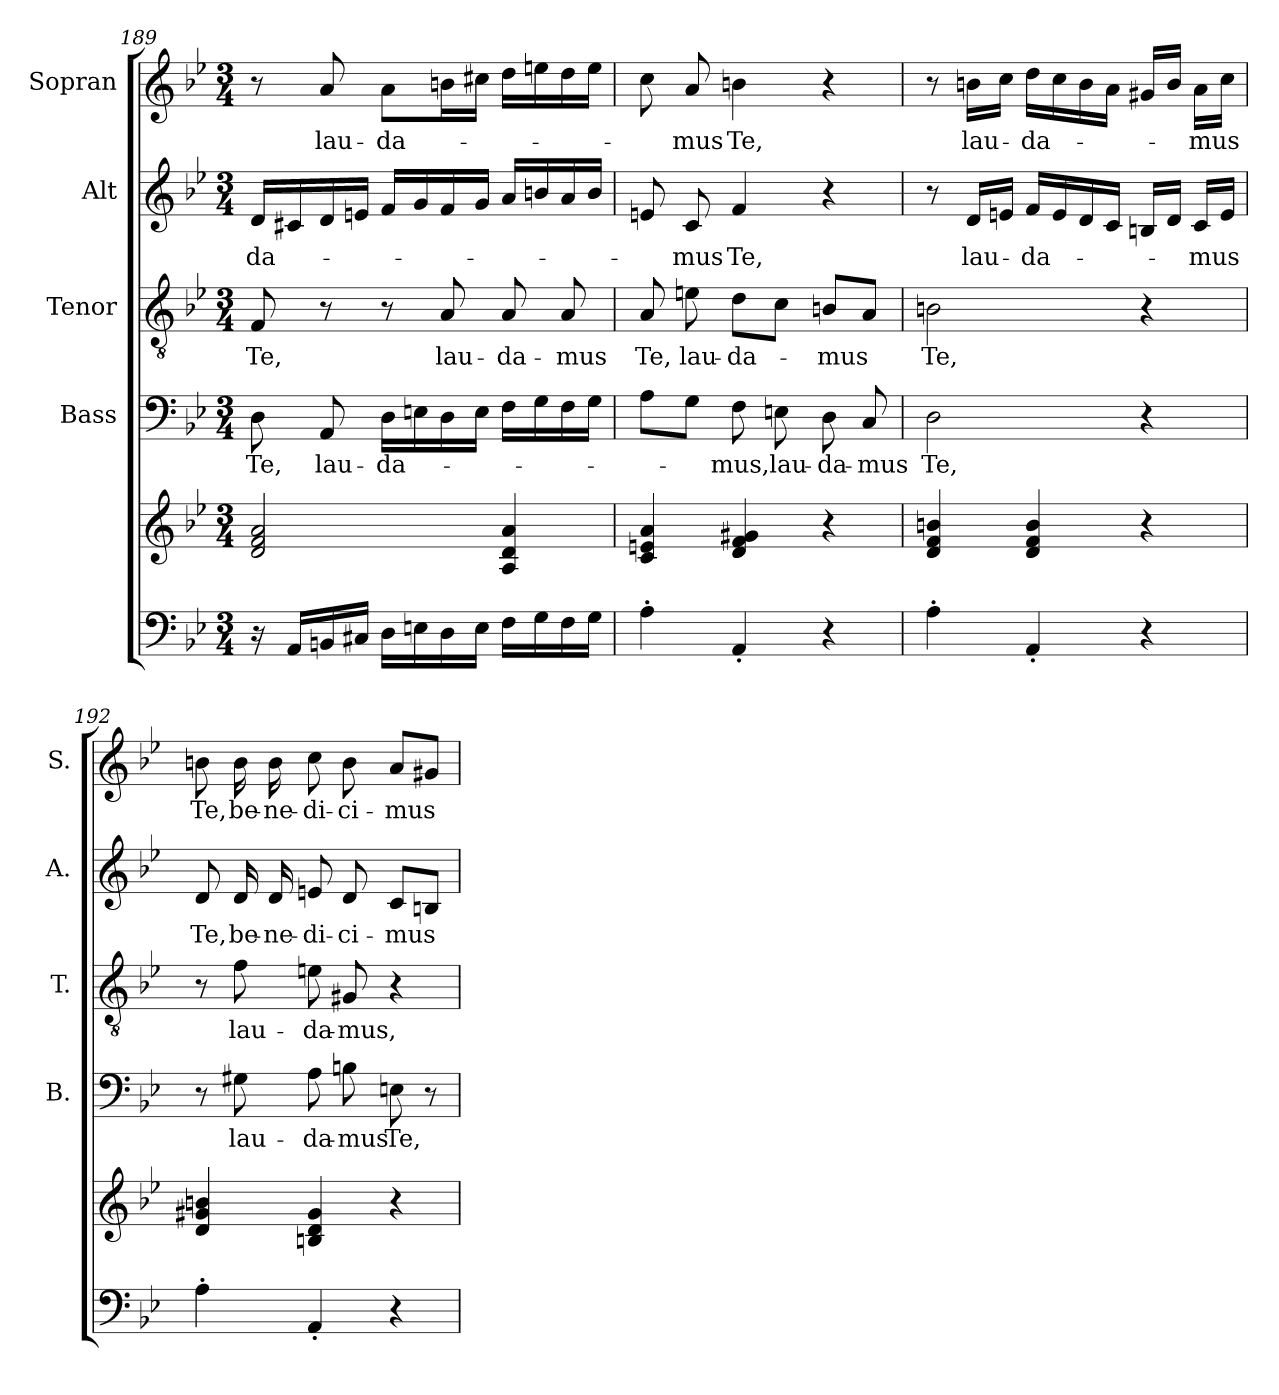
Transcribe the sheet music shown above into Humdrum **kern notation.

**kern	**kern	**kern	**text	**kern	**text	**kern	**text	**kern	**text
*part5	*part5	*part4	*part4	*part3	*part3	*part2	*part2	*part1	*part1
*staff6	*staff5	*staff4	*staff4	*staff3	*staff3	*staff2	*staff2	*staff1	*staff1
*	*	*I"Bass	*	*I"Tenor	*	*I"Alt	*	*I"Sopran	*
*	*	*I'B.	*	*I'T.	*	*I'A.	*	*I'S.	*
*clefF4	*clefG2	*clefF4	*	*clefGv2	*	*clefG2	*	*clefG2	*
*k[b-e-]	*k[b-e-]	*k[b-e-]	*	*k[b-e-]	*	*k[b-e-]	*	*k[b-e-]	*
*B-:	*B-:	*B-:	*	*B-:	*	*B-:	*	*B-:	*
*M3/4	*M3/4	*M3/4	*	*M3/4	*	*M3/4	*	*M3/4	*
=189	=189	=189	=189	=189	=189	=189	=189	=189	=189
!	!	!	!LO:LY:b	!	!LO:LY:b	!	!LO:LY:b	!	!
16r	2d/ 2f/ 2a/	8D\	Te,	8F/	Te,	16d/LL	-da-	8r	.
16AA/LL	.	.	.	.	.	16c#X/	.	.	.
!	!	!	!LO:LY:b	!	!	!	!	!	!LO:LY:b
16BBn/	.	8AA/	lau-	8r	.	16d/	.	8a/	lau-
16C#X/JJ	.	.	.	.	.	16en/JJ	.	.	.
!	!	!	!LO:LY:b	!	!	!	!	!	!LO:LY:b
16D\LL	.	16D\LL	-da-	8r	.	16f/LL	.	8a\L	-da-
16En\	.	16En\	.	.	.	16g/	.	.	.
!	!	!	!	!	!LO:LY:b	!	!	!	!
16D\	.	16D\	.	8A/	lau-	16f/	.	16bn\L	.
16E\JJ	.	16E\JJ	.	.	.	16g/JJ	.	16cc#X\JJ	.
!	!	!	!	!	!LO:LY:b	!	!	!	!
16F\LL	4A/ 4d/ 4a/	16F\LL	.	8A/	-da-	16a/LL	.	16dd\LL	.
16G\	.	16G\	.	.	.	16bn/	.	16een\	.
!	!	!	!	!	!LO:LY:b	!	!	!	!
16F\	.	16F\	.	8A/	-mus	16a/	.	16dd\	.
16G\JJ	.	16G\JJ	.	.	.	16b/JJ	.	16ee\JJ	.
!!LO:PB:g=z
=190	=190	=190	=190	=190	=190	=190	=190	=190	=190
!	!	!	!	!	!LO:LY:b	!	!	!	!
4A'>\	4c/ 4en/ 4a/	8A\L	.	8A/	Te,	8en/	.	8cc\	.
!	!	!	!	!	!LO:LY:b	!	!LO:LY:b	!	!LO:LY:b
.	.	8G\J	.	8en\	lau-	8c/	-mus	8a/	-mus
!	!	!	!LO:LY:b	!	!LO:LY:b	!	!LO:LY:b	!	!LO:LY:b
4AA'</	4d/ 4f/ 4g#X/	8F\	-mus,	8d\L	-da-	4f/	Te,	4bn\	Te,
!	!	!	!LO:LY:b	!	!	!	!	!	!
.	.	8En\	lau-	8c\J	.	.	.	.	.
!	!	!	!LO:LY:b	!	!LO:LY:b	!	!	!	!
4r	4r	8D\	-da-	8Bn/L	-mus	4r	.	4r	.
!	!	!	!LO:LY:b	!	!	!	!	!	!
.	.	8C/	-mus	8A/J	.	.	.	.	.
=191	=191	=191	=191	=191	=191	=191	=191	=191	=191
!	!	!	!LO:LY:b	!	!LO:LY:b	!	!	!	!
4A'>\	4d/ 4f/ 4bn/	2D\	Te,	2Bn\	Te,	8r	.	8r	.
!	!	!	!	!	!	!	!LO:LY:b	!	!LO:LY:b
.	.	.	.	.	.	16d/LL	lau-	16bn\LL	lau-
.	.	.	.	.	.	16en/JJ	.	16cc\JJ	.
!	!	!	!	!	!	!	!LO:LY:b	!	!LO:LY:b
4AA'</	4d/ 4f/ 4b/	.	.	.	.	16f/LL	-da-	16dd\LL	-da-
.	.	.	.	.	.	16e/	.	16cc\	.
.	.	.	.	.	.	16d/	.	16b\	.
.	.	.	.	.	.	16c/JJ	.	16a\JJ	.
4r	4r	4r	.	4r	.	16Bn/LL	.	16g#X/LL	.
.	.	.	.	.	.	16d/JJ	.	16b/JJ	.
!	!	!	!	!	!	!	!LO:LY:b	!	!LO:LY:b
.	.	.	.	.	.	16c/LL	-mus	16a\LL	-mus
.	.	.	.	.	.	16e/JJ	.	16cc\JJ	.
=192	=192	=192	=192	=192	=192	=192	=192	=192	=192
!	!	!	!	!	!	!	!LO:LY:b	!	!LO:LY:b
4A'>\	4d/ 4g#X/ 4bn/	8r	.	8r	.	8d/	Te,	8bn\	Te,
!	!	!	!LO:LY:b	!	!LO:LY:b	!	!LO:LY:b	!	!LO:LY:b
.	.	8G#X\	lau-	8f\	lau-	16d/	be-	16b\	be-
!	!	!	!	!	!	!	!LO:LY:b	!	!LO:LY:b
.	.	.	.	.	.	16d/	-ne-	16b\	-ne-
!	!	!	!LO:LY:b	!	!LO:LY:b	!	!LO:LY:b	!	!LO:LY:b
4AA'</	4Bn/ 4d/ 4g#/	8A\	-da-	8en\	-da-	8en/	-di-	8cc\	-di-
!	!	!	!LO:LY:b	!	!LO:LY:b	!	!LO:LY:b	!	!LO:LY:b
.	.	8Bn\	-mus	8G#X/	-mus,	8d/	-ci-	8b\	-ci-
!	!	!	!LO:LY:b	!	!	!	!LO:LY:b	!	!LO:LY:b
4r	4r	8En\	Te,	4r	.	8c/L	-mus	8a/L	-mus
.	.	8r	.	.	.	8Bn/J	.	8g#X/J	.
=	=	=	=	=	=	=	=	=	=
*-	*-	*-	*-	*-	*-	*-	*-	*-	*-
